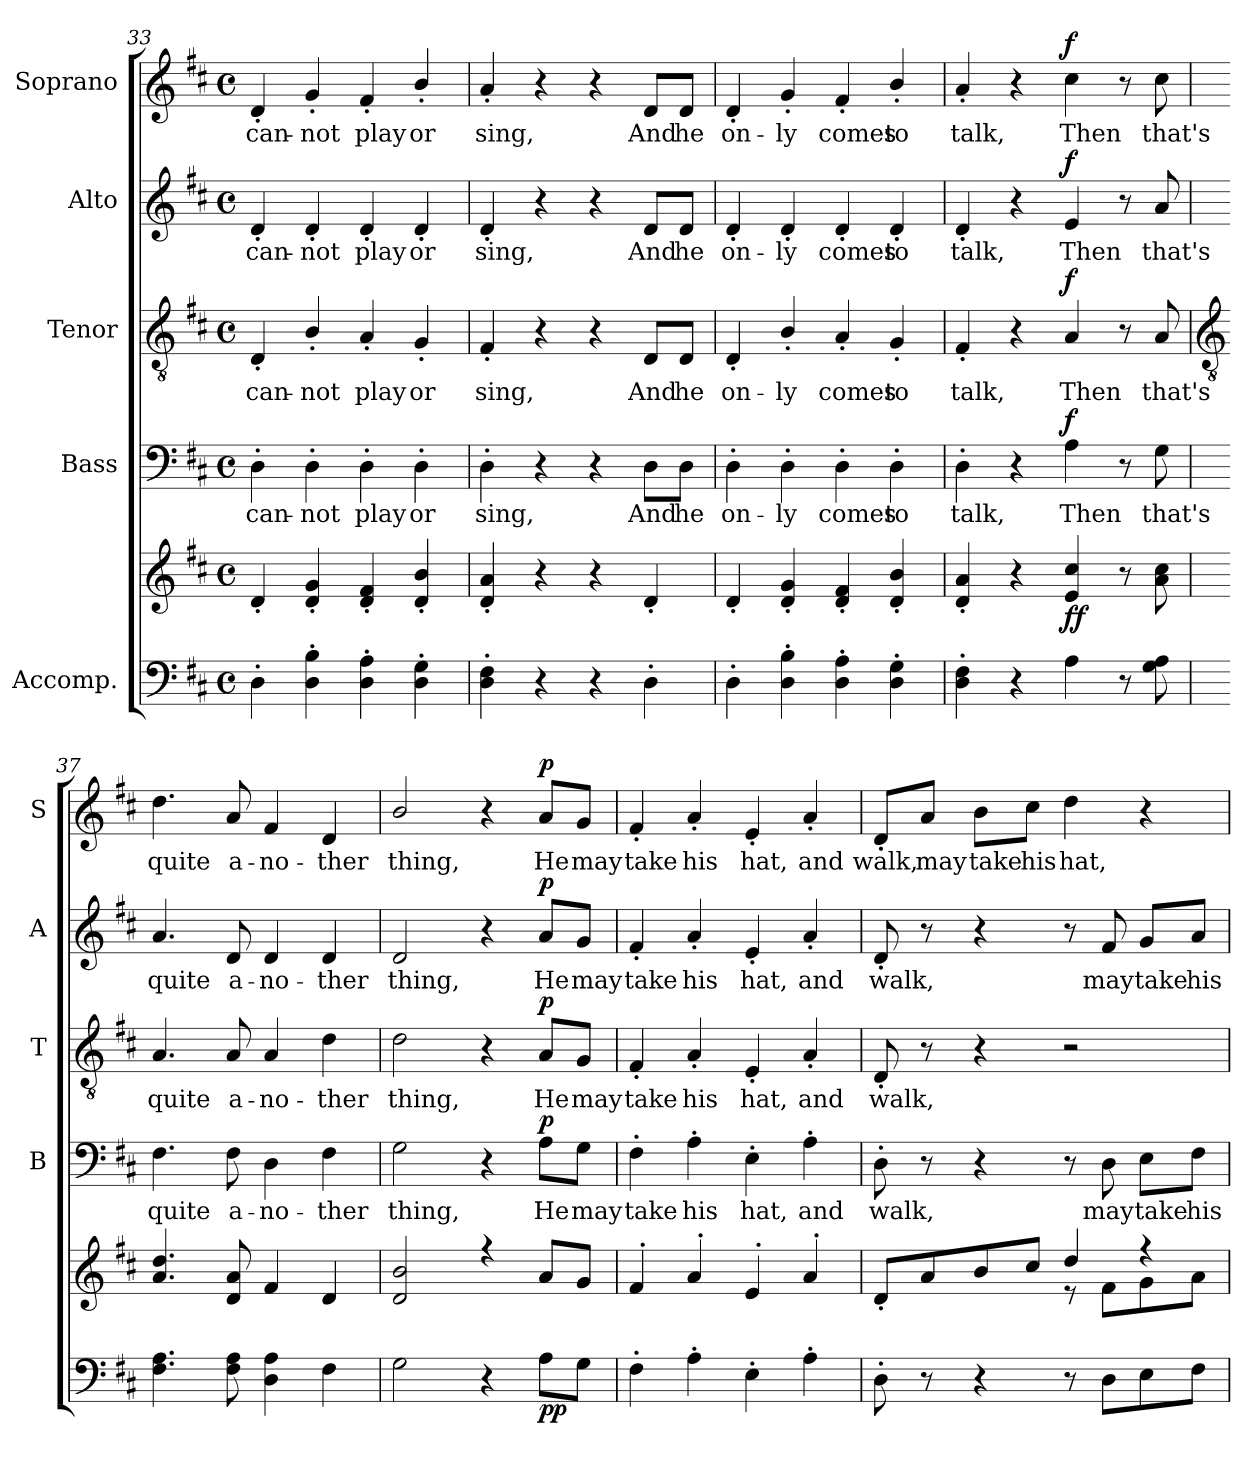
**kern	**kern	**dynam	**kern	**text	**dynam	**kern	**text	**dynam	**kern	**text	**dynam	**kern	**text	**dynam
*part5	*part5	*part5	*part4	*part4	*part4	*part3	*part3	*part3	*part2	*part2	*part2	*part1	*part1	*part1
*staff6	*staff5	*staff5/6	*staff4	*staff4	*staff4	*staff3	*staff3	*staff3	*staff2	*staff2	*staff2	*staff1	*staff1	*staff1
*I"Accomp.	*	*	*I"Bass	*	*	*I"Tenor	*	*	*I"Alto	*	*	*I"Soprano	*	*
*	*	*	*I'B	*	*	*I'T	*	*	*I'A	*	*	*I'S	*	*
*clefF4	*clefG2	*	*clefF4	*	*	*clefGv2	*	*	*clefG2	*	*	*clefG2	*	*
*k[f#c#]	*k[f#c#]	*	*k[f#c#]	*	*	*k[f#c#]	*	*	*k[f#c#]	*	*	*k[f#c#]	*	*
*D:	*D:	*	*D:	*	*	*D:	*	*	*D:	*	*	*D:	*	*
*M4/4	*M4/4	*	*M4/4	*	*	*M4/4	*	*	*M4/4	*	*	*M4/4	*	*
*met(c)	*met(c)	*	*met(c)	*	*	*met(c)	*	*	*met(c)	*	*	*met(c)	*	*
=33	=33	=33	=33	=33	=33	=33	=33	=33	=33	=33	=33	=33	=33	=33
!	!	!	!	!LO:LY:b	!	!	!LO:LY:b	!	!	!LO:LY:b	!	!	!LO:LY:b	!
4D'	4d'	.	4D'	can-	.	4D'	can-	.	4d'	can-	.	4d'	can-	.
!	!	!	!	!LO:LY:b	!	!	!LO:LY:b	!	!	!LO:LY:b	!	!	!LO:LY:b	!
4D' 4B'	4d' 4g'	.	4D'	-not	.	4B'/	-not	.	4d'	-not	.	4g'	-not	.
!	!	!	!	!LO:LY:b	!	!	!LO:LY:b	!	!	!LO:LY:b	!	!	!LO:LY:b	!
4D' 4A'	4d' 4f#'	.	4D'	play	.	4A'	play	.	4d'	play	.	4f#'	play	.
!	!	!	!	!LO:LY:b	!	!	!LO:LY:b	!	!	!LO:LY:b	!	!	!LO:LY:b	!
4D' 4G'	4d' 4b'	.	4D'	or	.	4G'	or	.	4d'	or	.	4b'/	or	.
=34	=34	=34	=34	=34	=34	=34	=34	=34	=34	=34	=34	=34	=34	=34
!	!	!	!	!LO:LY:b	!	!	!LO:LY:b	!	!	!LO:LY:b	!	!	!LO:LY:b	!
4D' 4F#'	4d' 4a'	.	4D'	sing,	.	4F#'	sing,	.	4d'	sing,	.	4a'	sing,	.
4r	4r	.	4r	.	.	4r	.	.	4r	.	.	4r	.	.
4r	4r	.	4r	.	.	4r	.	.	4r	.	.	4r	.	.
!	!	!	!	!LO:LY:b	!	!	!LO:LY:b	!	!	!LO:LY:b	!	!	!LO:LY:b	!
4D'	4d'	.	8D\L	And	.	8D/L	And	.	8d/L	And	.	8d/L	And	.
!	!	!	!	!LO:LY:b	!	!	!LO:LY:b	!	!	!LO:LY:b	!	!	!LO:LY:b	!
.	.	.	8D\J	he	.	8D/J	he	.	8d/J	he	.	8d/J	he	.
=35	=35	=35	=35	=35	=35	=35	=35	=35	=35	=35	=35	=35	=35	=35
!	!	!	!	!LO:LY:b	!	!	!LO:LY:b	!	!	!LO:LY:b	!	!	!LO:LY:b	!
4D'	4d'	.	4D'	on-	.	4D'	on-	.	4d'	on-	.	4d'	on-	.
!	!	!	!	!LO:LY:b	!	!	!LO:LY:b	!	!	!LO:LY:b	!	!	!LO:LY:b	!
4D' 4B'	4d' 4g'	.	4D'	-ly	.	4B'/	-ly	.	4d'	-ly	.	4g'	-ly	.
!	!	!	!	!LO:LY:b	!	!	!LO:LY:b	!	!	!LO:LY:b	!	!	!LO:LY:b	!
4D' 4A'	4d' 4f#'	.	4D'	comes	.	4A'	comes	.	4d'	comes	.	4f#'	comes	.
!	!	!	!	!LO:LY:b	!	!	!LO:LY:b	!	!	!LO:LY:b	!	!	!LO:LY:b	!
4D' 4G'	4d' 4b'	.	4D'	to	.	4G'	to	.	4d'	to	.	4b'/	to	.
=36	=36	=36	=36	=36	=36	=36	=36	=36	=36	=36	=36	=36	=36	=36
!	!	!	!	!LO:LY:b	!	!	!LO:LY:b	!	!	!LO:LY:b	!	!	!LO:LY:b	!
4D' 4F#'	4d' 4a'	.	4D'	talk,	.	4F#'	talk,	.	4d'	talk,	.	4a'	talk,	.
4r	4r	.	4r	.	.	4r	.	.	4r	.	.	4r	.	.
!	!	!LO:DY:b	!	!LO:LY:b	!	!	!LO:LY:b	!	!	!LO:LY:b	!	!	!LO:LY:b	!
!	!	!LO:DY:n=1:b	!	!	!LO:DY:b	!	!	!LO:DY:b	!	!	!LO:DY:b	!	!	!LO:DY:b
4A	4e 4cc#	f f	4A	Then	f	4A	Then	f	4e	Then	f	4cc#	Then	f
8r	8r	.	8r	.	.	8r	.	.	8r	.	.	8r	.	.
!	!	!	!	!LO:LY:b	!	!	!LO:LY:b	!	!	!LO:LY:b	!	!	!LO:LY:b	!
8G 8A	8a 8cc#	.	8G	that's	.	8A	that's	.	8a	that's	.	8cc#	that's	.
!!LO:LB:g=z
=37	=37	=37	=37	=37	=37	=37	=37	=37	=37	=37	=37	=37	=37	=37
*	*	*	*	*	*	*clefGv2	*	*	*	*	*	*	*	*
*	*^	*	*	*	*	*	*	*	*	*	*	*	*	*
!	!	!	!	!	!LO:LY:b	!	!	!LO:LY:b	!	!	!LO:LY:b	!	!	!LO:LY:b	!
4.F# 4.A	4.a 4.dd	1ryy	.	4.F#	quite	.	4.A	quite	.	4.a	quite	.	4.dd	quite	.
!	!	!	!	!	!LO:LY:b	!	!	!LO:LY:b	!	!	!LO:LY:b	!	!	!LO:LY:b	!
8F# 8A	8d 8a	.	.	8F#	a-	.	8A	a-	.	8d	a-	.	8a	a-	.
!	!	!	!	!	!LO:LY:b	!	!	!LO:LY:b	!	!	!LO:LY:b	!	!	!LO:LY:b	!
4D 4A	4f#	.	.	4D	-no-	.	4A	-no-	.	4d	-no-	.	4f#	-no-	.
!	!	!	!	!	!LO:LY:b	!	!	!LO:LY:b	!	!	!LO:LY:b	!	!	!LO:LY:b	!
4F#	4d	.	.	4F#	-ther	.	4d	-ther	.	4d	-ther	.	4d	-ther	.
=38	=38	=38	=38	=38	=38	=38	=38	=38	=38	=38	=38	=38	=38	=38	=38
!	!	!	!	!	!LO:LY:b	!	!	!LO:LY:b	!	!	!LO:LY:b	!	!	!LO:LY:b	!
2G	2d 2b	1ryy	.	2G	thing,	.	2d	thing,	.	2d	thing,	.	2b/	thing,	.
4r	4r	.	.	4r	.	.	4r	.	.	4r	.	.	4r	.	.
!	!	!	!LO:DY:b=2	!	!LO:LY:b	!	!	!LO:LY:b	!	!	!LO:LY:b	!	!	!LO:LY:b	!
!	!	!	!LO:DY:n=1:b	!	!	!LO:DY:b	!	!	!LO:DY:b	!	!	!LO:DY:b	!	!	!LO:DY:b
8AL	8aL	.	p p	8A\L	He	p	8A/L	He	p	8a/L	He	p	8a/L	He	p
!	!	!	!	!	!LO:LY:b	!	!	!LO:LY:b	!	!	!LO:LY:b	!	!	!LO:LY:b	!
8GJ	8gJ	.	.	8G\J	may	.	8G/J	may	.	8g/J	may	.	8g/J	may	.
=39	=39	=39	=39	=39	=39	=39	=39	=39	=39	=39	=39	=39	=39	=39	=39
!	!	!	!	!	!LO:LY:b	!	!	!LO:LY:b	!	!	!LO:LY:b	!	!	!LO:LY:b	!
4F#'	4f#'	1ryy	.	4F#'	take	.	4F#'	take	.	4f#'	take	.	4f#'	take	.
!	!	!	!	!	!LO:LY:b	!	!	!LO:LY:b	!	!	!LO:LY:b	!	!	!LO:LY:b	!
4A'	4a'	.	.	4A'	his	.	4A'	his	.	4a'	his	.	4a'	his	.
!	!	!	!	!	!LO:LY:b	!	!	!LO:LY:b	!	!	!LO:LY:b	!	!	!LO:LY:b	!
4E'	4e'	.	.	4E'	hat,	.	4E'	hat,	.	4e'	hat,	.	4e'	hat,	.
!	!	!	!	!	!LO:LY:b	!	!	!LO:LY:b	!	!	!LO:LY:b	!	!	!LO:LY:b	!
4A'	4a'	.	.	4A'	and	.	4A'	and	.	4a'	and	.	4a'	and	.
=40	=40	=40	=40	=40	=40	=40	=40	=40	=40	=40	=40	=40	=40	=40	=40
!	!	!	!	!	!LO:LY:b	!	!	!LO:LY:b	!	!	!LO:LY:b	!	!	!LO:LY:b	!
8D'	8d'L	4ryy	.	8D'	walk,	.	8D'	walk,	.	8d'	walk,	.	8d'/L	walk,	.
!	!	!	!	!	!	!	!	!	!	!	!	!	!	!LO:LY:b	!
8r	8a	.	.	8r	.	.	8r	.	.	8r	.	.	8a/J	may	.
!	!	!	!	!	!	!	!	!	!	!	!	!	!	!LO:LY:b	!
4r	8b	4ryy	.	4r	.	.	4r	.	.	4r	.	.	8b\L	take	.
!	!	!	!	!	!	!	!	!	!	!	!	!	!	!LO:LY:b	!
.	8cc#J	.	.	.	.	.	.	.	.	.	.	.	8cc#\J	his	.
!	!	!	!	!	!	!	!	!	!	!	!	!	!	!LO:LY:b	!
8r	4dd/	8r	.	8r	.	.	2r	.	.	8r	.	.	4dd	hat,	.
!	!	!	!	!	!LO:LY:b	!	!	!	!	!	!LO:LY:b	!	!	!	!
8DL	.	8f#\L	.	8D	may	.	.	.	.	8f#	may	.	.	.	.
!	!	!	!	!	!LO:LY:b	!	!	!	!	!	!LO:LY:b	!	!	!	!
8E	4r	8g\	.	8E\L	take	.	.	.	.	8g/L	take	.	4r	.	.
!	!	!	!	!	!LO:LY:b	!	!	!	!	!	!LO:LY:b	!	!	!	!
8F#J	.	8a\J	.	8F#\J	his	.	.	.	.	8a/J	his	.	.	.	.
*	*v	*v	*	*	*	*	*	*	*	*	*	*	*	*	*
=	=	=	=	=	=	=	=	=	=	=	=	=	=	=
*-	*-	*-	*-	*-	*-	*-	*-	*-	*-	*-	*-	*-	*-	*-
